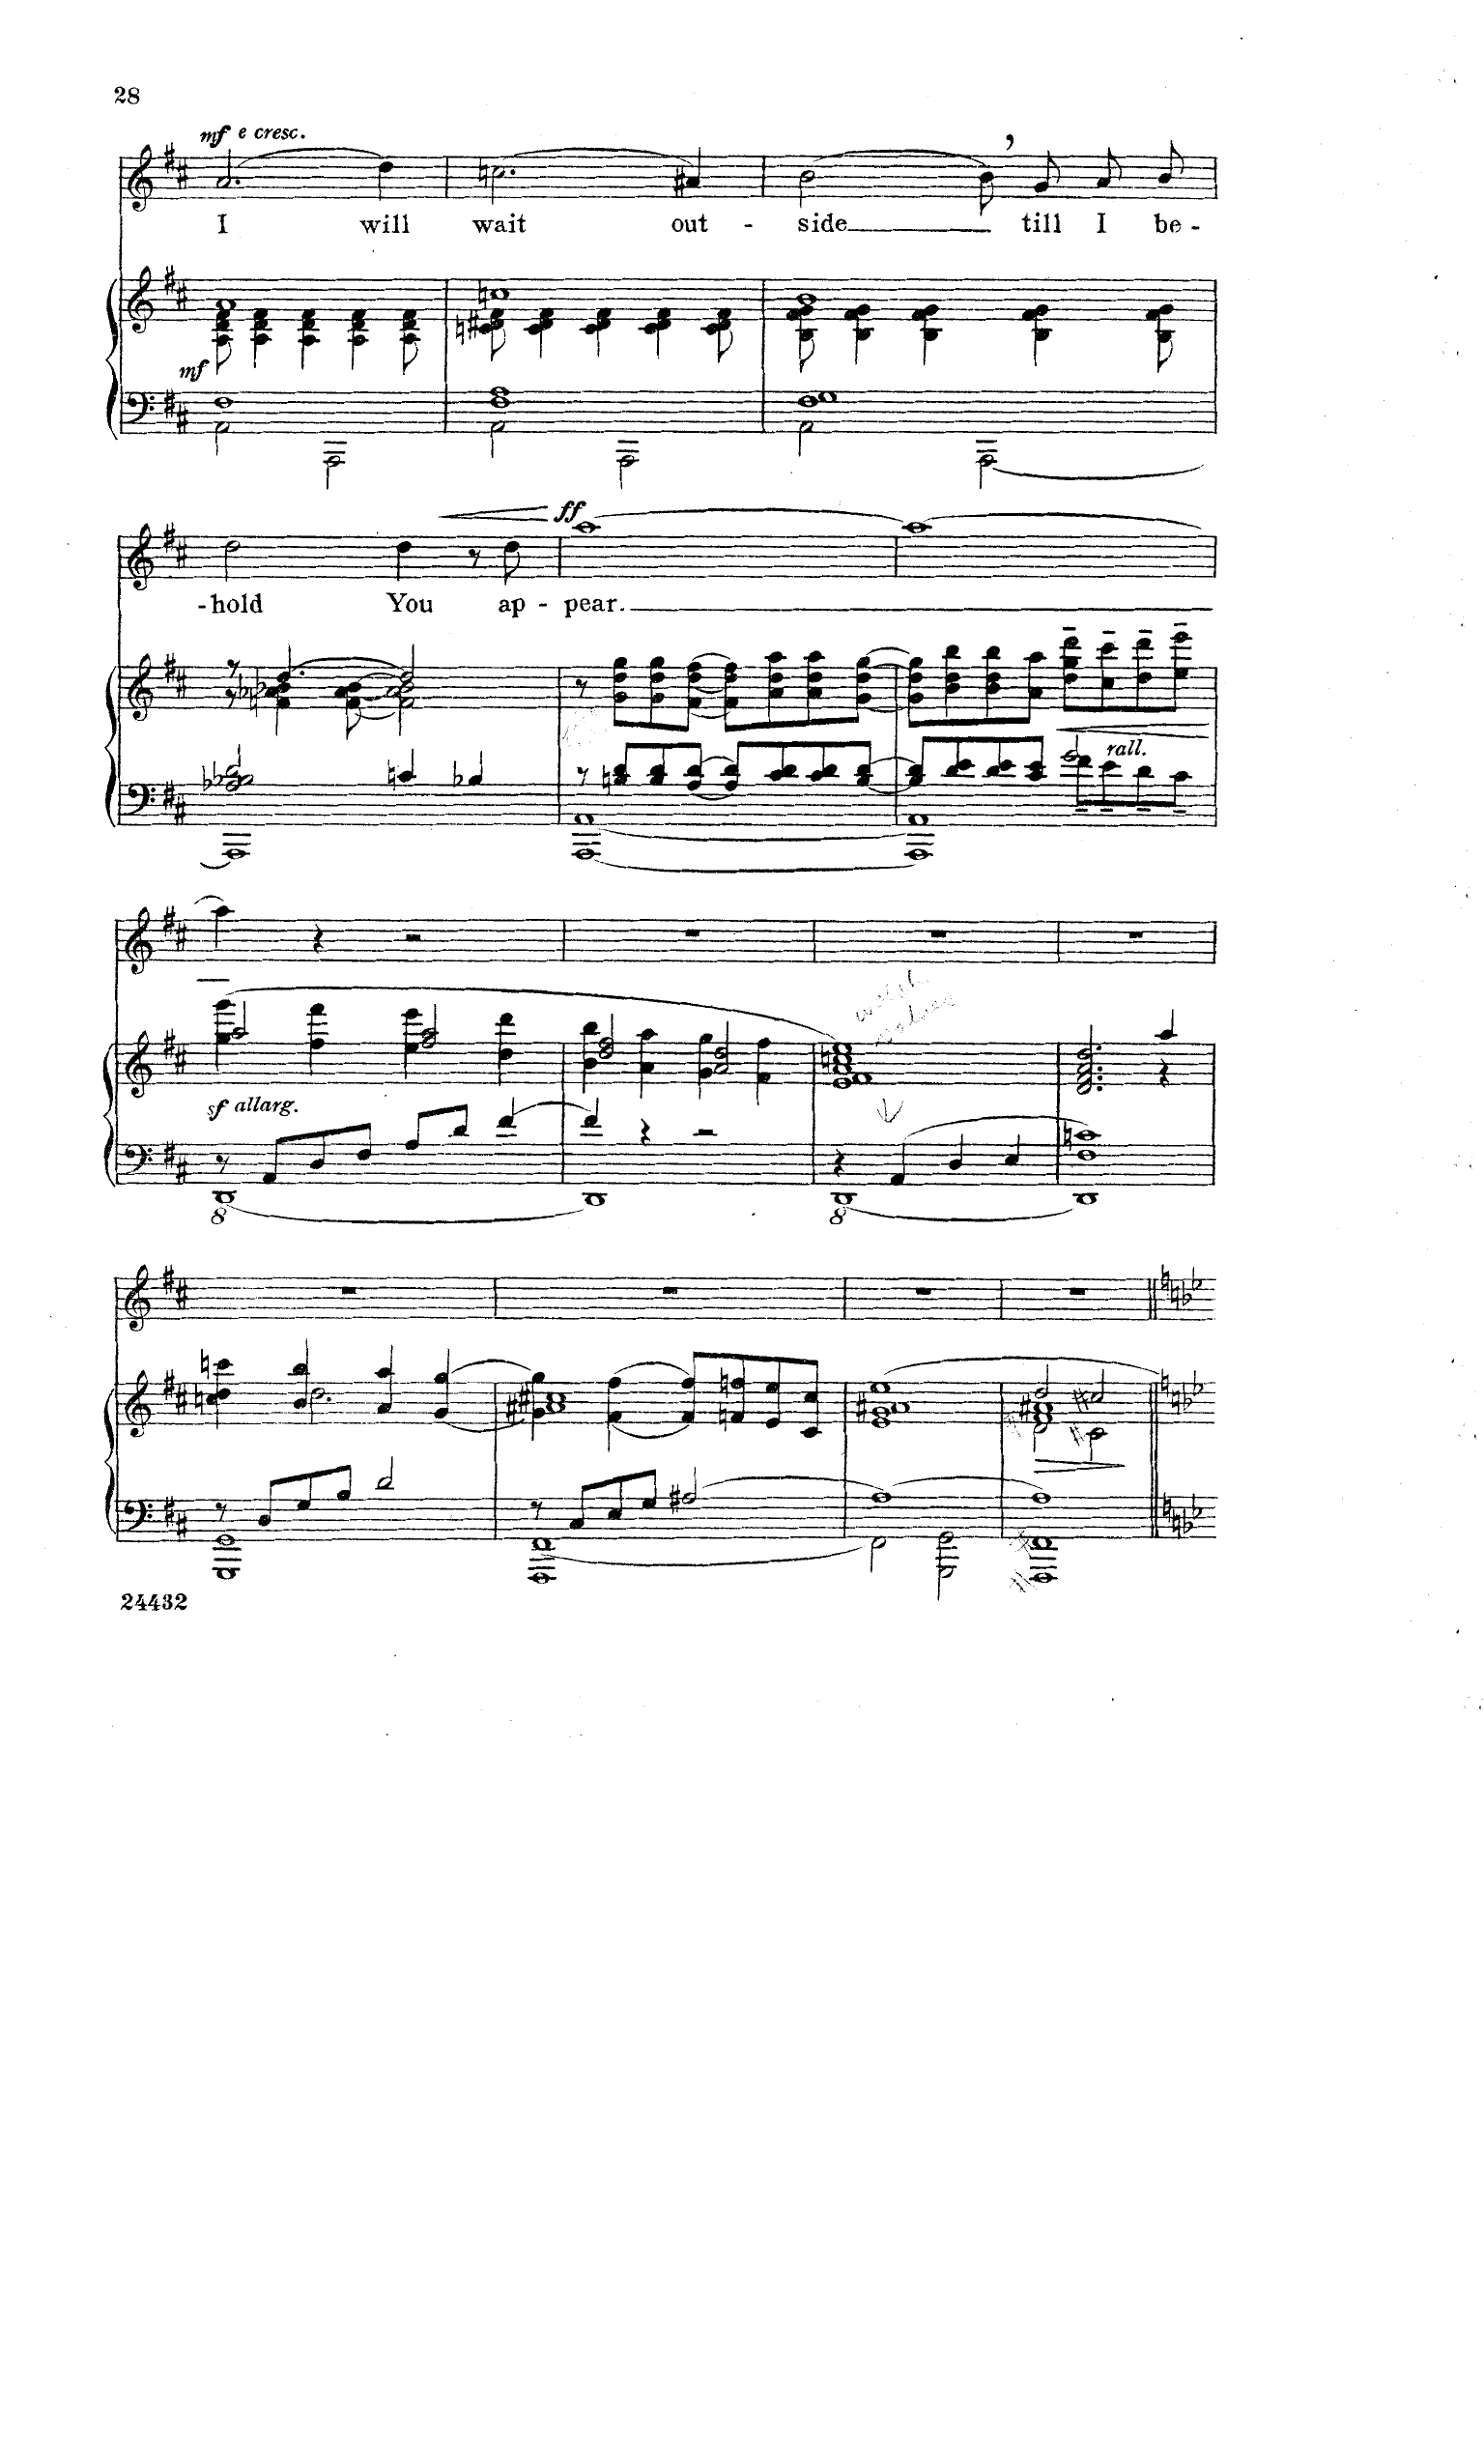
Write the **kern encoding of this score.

**kern	**kern	**dynam	**kern	**text	**dynam
*part2	*part2	*part2	*part1	*part1	*part1
*staff3	*staff2	*staff2/3	*staff1	*staff1	*staff1
*I"Piano	*	*	*I"Voice	*	*
*I'Pno	*	*	*	*	*
*clefF4	*clefG2	*	*clefG2	*	*
*k[f#c#]	*k[f#c#]	*	*k[f#c#]	*	*
*M4/4	*M4/4	*	*M4/4	*	*
=41	=41	=41	=41	=41	=41
*^	*^	*	*	*	*
!	!	!	!	!LO:DY:b	!	!	!LO:DY:a
!	!	!	!	!	!	!	!LO:DY:n=1:a
1F#	2AA\	1a	8A\ 8d\ 8f#\	mf	(2.a/	I	mf other-dynamics
.	.	.	4A\ 4d\ 4f#\	.	.	.	.
.	.	.	4A\ 4d\ 4f#\	.	.	.	.
.	2AAA\	.	.	.	.	.	.
.	.	.	4A\ 4d\ 4f#\	.	.	.	.
.	.	.	.	.	4dd\)	will	.
.	.	.	8A\ 8d\ 8f#\	.	.	.	.
=42	=42	=42	=42	=42	=42	=42	=42
1F# 1A	2AA\	1ccn	8cn\ 8d#X\ 8f#\	.	(2.ccn\	wait	.
.	.	.	4c\ 4d#\ 4f#\	.	.	.	.
.	.	.	4c\ 4d#\ 4f#\	.	.	.	.
.	2AAA\	.	.	.	.	.	.
.	.	.	4c\ 4d#\ 4f#\	.	.	.	.
.	.	.	.	.	4a#X/)	out-	.
.	.	.	8c\ 8d#\ 8f#\	.	.	.	.
=43	=43	=43	=43	=43	=43	=43	=43
1F# 1G	2AA\	1b	8B\ 8f#\ 8g\	.	[2b\	-side	.
.	.	.	4B\ 4f#\ 4g\	.	.	.	.
.	.	.	4B\ 4f#\ 4g\	.	.	.	.
.	[2AAA\	.	.	.	8b,/L]	.	.
.	.	.	4B\ 4f#\ 4g\	.	8g/J	till	.
.	.	.	.	.	8a/L	I	.
.	.	.	8B\ 8f#\ 8g\	.	8b/J	be-	.
=44	=44	=44	=44	=44	=44	=44	=44
2A-X/ 2B-X/ 2d/	1AAA]	8r	8r	.	2dd\	-- hold	.
.	.	[4.dd/	4fn\ 4a-X\ 4b-X\	.	.	.	.
.	.	.	[8f\ [<8a-\ [>8b-\	.	.	.	.
!	!	!	!	!	!	!	!LO:HP:b
4cn/	.	2dd/]	2f\] 2a-\] 2b-\]	.	4dd\	You	<
4B-X/	.	.	.	.	8r	.	.
.	.	.	.	.	8dd\	ap-	.
*v	*v	*	*	*	*	*	*
*	*v	*v	*	*	*	*
.	.	.	.	.	[
=45	=45	=45	=45	=45	=45
*^	*	*	*	*	*
!	!	!	!	!	!	!LO:DY:a
8r	[1AAA [1AA	8r	.	[1aa	-pear.	ff
8Bn/ 8d/L	.	8g\ 8dd\ 8gg\L	.	.	.	.
8B/ 8d/	.	8g\ 8dd\ 8gg\	.	.	.	.
[<8A/ [8d/J	.	[8f#\ [8dd\ [8ff#\J	.	.	.	.
8A/] 8d/]L	.	8f#\] 8dd\] 8ff#\]L	.	.	.	.
8c#/ 8d/	.	8a\ 8dd\ 8aa\	.	.	.	.
8c#/ 8d/	.	8a\ 8dd\ 8aa\	.	.	.	.
[<8B/ [8d/J	.	[8g\ [8dd\ [8gg\J	.	.	.	.
=46	=46	=46	=46	=46	=46	=46
*	*^	*	*	*	*	*
8B/] 8d/]L	1AAA] 1AA]	2ryy	8g\] 8dd\] 8gg\]L	.	1aa_	.	.
8d/ 8e/	.	.	8b\ 8dd\ 8bb\	.	.	.	.
8d/ 8e/	.	.	8b\ 8dd\ 8bb\	.	.	.	.
8c#/ 8e/J	.	.	8a\ 8aa\J	.	.	.	.
!	!	!	!	!LO:HP:b	!	!	!
2g/	.	8f#~/L	8dd\~ 8gg\~ 8ddd\~L	<	.	.	.
!	!	!LO:TX:i:t=rall.	!	!	!	!	!
.	.	8e~/	8cc#\~ 8ccc#\~	.	.	.	.
.	.	8d~/	8dd\~ 8ddd\~	.	.	.	.
.	.	8c#~/J	8ee\~ 8eee\~J	.	.	.	.
*v	*v	*v	*	*	*	*	*
.	.	[	.	.	.
=47	=47	=47	=47	=47	=47
*^	*^	*	*	*	*
!	!	!	!	!LO:DY:b	!	!	!
!	!	!	!	!LO:DY:n=1:b	!	!	!
8r	[1DDD [1DD	(2aa/	4gg\ 4ggg\	sf other-dynamics	4aa\]	.	.
8AA/L	.	.	.	.	.	.	.
8D/	.	.	4ff#\ 4fff#\	.	4r	.	.
8F#/J	.	.	.	.	.	.	.
8A/L	.	2ff#/ 2aa/	4ee\ 4eee\	.	2r	.	.
8d/J	.	.	.	.	.	.	.
[4f#/	.	.	4dd\ 4ddd\	.	.	.	.
=48	=48	=48	=48	=48	=48	=48	=48
4f#/]	1DDD] 1DD]	2dd/ 2ff#/	4b\ 4bb\	.	1r	.	.
4r	.	.	4a\ 4aa\	.	.	.	.
2r	.	2a/ 2dd/	4g\ 4gg\	.	.	.	.
.	.	.	4f#\ 4ff#\	.	.	.	.
*	*	*v	*v	*	*	*	*
=49	=49	=49	=49	=49	=49	=49
4r	[1DDD [1DD	1e 1f# 1a 1ccn 1ee)	.	1r	.	.
4AA/	.	.	.	.	.	.
4D/	.	.	.	.	.	.
4E/	.	.	.	.	.	.
=50	=50	=50	=50	=50	=50	=50
*	*	*^	*	*	*	*
1F# 1cn	1DDD] 1DD]	2.d/ 2.f#/ 2.a/ 2.dd/	2.ryy	.	1r	.	.
.	.	4aa/	4r	.	.	.	.
=51	=51	=51	=51	=51	=51	=51	=51
*	*^	*	*	*	*	*	*
!	!	!	!	!	!	!LO:TX:a:color=#FFFFFF:t=.	!	!
8r	1GGG 1GG	2.ryy	4ccn\ 4dd\ 4cccn\	4ryy	.	1r	.	.
8D/L	.	.	.	.	.	.	.	.
8G/	.	.	4b/ 4bb/	2.dd\	.	.	.	.
8B/J	.	.	.	.	.	.	.	.
2d/	.	.	4a/ 4aa/	.	.	.	.	.
.	.	4ryy	[<4g/ [4gg/	.	.	.	.	.
=52	=52	=52	=52	=52	=52	=52	=52	=52
8r	1FFF# [1FF#	2.ryy	4g\] 4gg\]	1a#X 1cc#X	.	1r	.	.
8C#/L	.	.	.	.	.	.	.	.
8E/	.	.	[<4f#\ [>4ff#\	.	.	.	.	.
8G/J	.	.	.	.	.	.	.	.
[2A#X/	.	.	8f#/] 8ff#/]L	.	.	.	.	.
.	.	.	8fn/ 8ffn/	.	.	.	.	.
.	.	4ryy	8e/ 8ee/	.	.	.	.	.
.	.	.	8c#/ 8cc#/J	.	.	.	.	.
*	*v	*v	*	*	*	*	*	*
*	*	*v	*v	*	*	*	*
=53	=53	=53	=53	=53	=53	=53
1A#_	2FF#\]	1e 1g 1a#X 1ee	.	1r	.	.
.	2GGG\ 2GG\	.	.	.	.	.
=54	=54	=54	=54	=54	=54	=54
!	!	!	!LO:HP:b	!	!	!
*	*	*^	*	*	*	*
*	*	*	*^	*	*	*	*
1A#]	1FFF# 1FF#	2dd/	1f# 1a#X	2d\	>	1r	.	.
.	.	2cc#/	.	2c#\	.	.	.	.
*v	*v	*	*	*	*	*	*	*
*	*v	*v	*v	*	*	*	*
.	.	]	.	.	.
=||	=||	=||	=||	=||	=||
*-	*-	*-	*-	*-	*-
